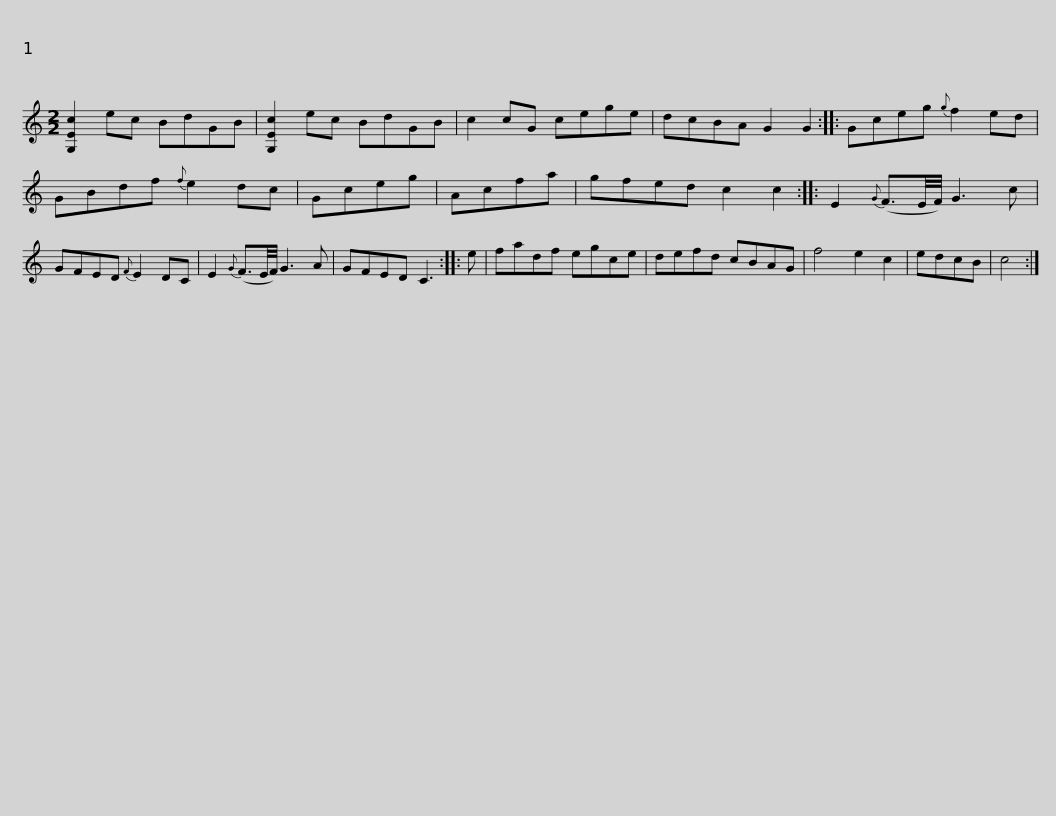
X:1
L:1/8
M:2/2
I:linebreak $
K:C
V:1 treble
V:1
 [G,Ec]2 ec BdGB | [G,Ec]2 ec BdGB | c2 cG cege | dcBA G2 G2 :: Gceg{g} f2 ed | %5
 GBdf{f} e2 dc |$ Gceg | Acfa | gfed c2 c2 :: E2{G} (F3/2E/4F/4) G3 c | %10
 GFED{F} E2 DC | E2{G} (F3/2E/4F/4) G3 A |$ GFED C3 :: e | fadf egce | %15
 defd cBAG | f4 e2 c2 | edcB | c4 :| %19
